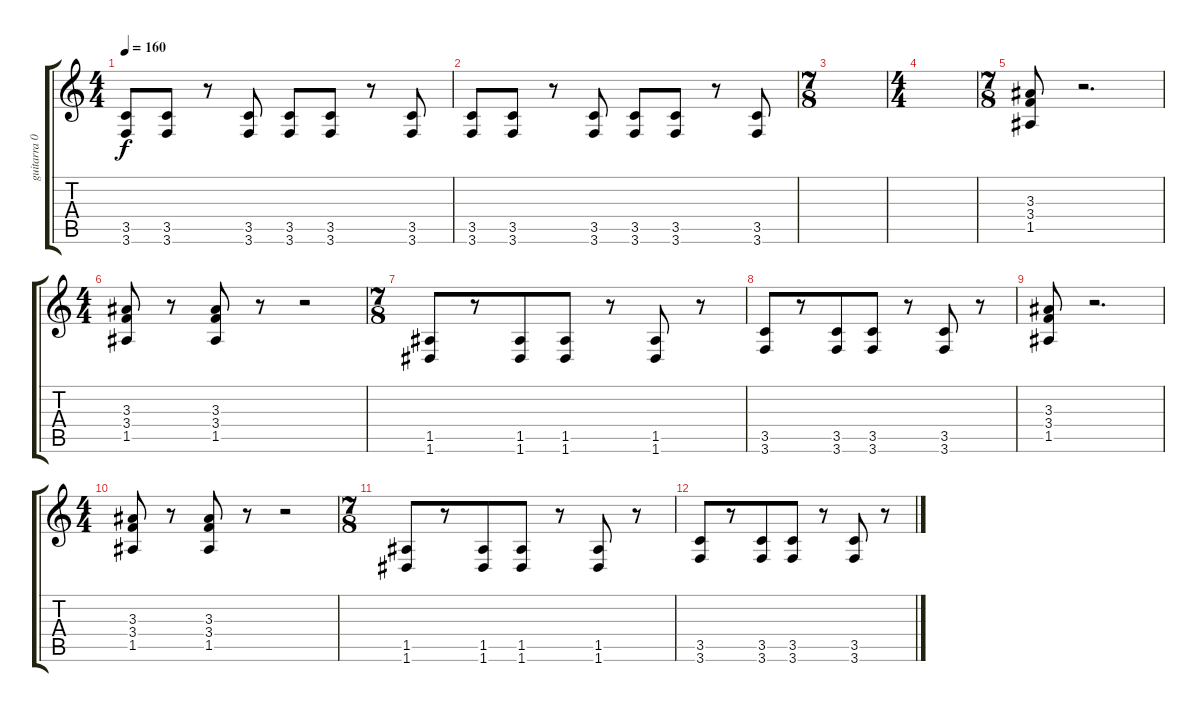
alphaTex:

\track ("guitarra 02" "guitarra 0") {instrument distortionguitar}
\staff {score tabs}
\tuning (E4 B3 G3 D3 A2 D2) {hide}
\ts (4 4)
\tempo 160
\clef g2
\ks c
(3.5 3.6).8{dy f} (3.5 3.6).8 r.8 (3.5 3.6).8 (3.5 3.6).8 (3.5 3.6).8 r.8 (3.5 3.6).8 |
(3.5 3.6).8 (3.5 3.6).8 r.8 (3.5 3.6).8 (3.5 3.6).8 (3.5 3.6).8 r.8 (3.5 3.6).8 |
\ts (7 8)
|
\ts (4 4)
|
\ts (7 8)
(3.3 3.4 1.5).8 r.2{d} |
\ts (4 4)
(3.3 3.4 1.5).8 r.8 (3.3 3.4 1.5).8 r.8 r.2 |
\ts (7 8)
(1.5 1.6).8 r.8 (1.5 1.6).8 (1.5 1.6).8 r.8 (1.5 1.6).8 r.8 |
(3.5 3.6).8 r.8 (3.5 3.6).8 (3.5 3.6).8 r.8 (3.5 3.6).8 r.8 |
(3.3 3.4 1.5).8 r.2{d} |
\ts (4 4)
(3.3 3.4 1.5).8 r.8 (3.3 3.4 1.5).8 r.8 r.2 |
\ts (7 8)
(1.5 1.6).8 r.8 (1.5 1.6).8 (1.5 1.6).8 r.8 (1.5 1.6).8 r.8 |
(3.5 3.6).8 r.8 (3.5 3.6).8 (3.5 3.6).8 r.8 (3.5 3.6).8 r.8
